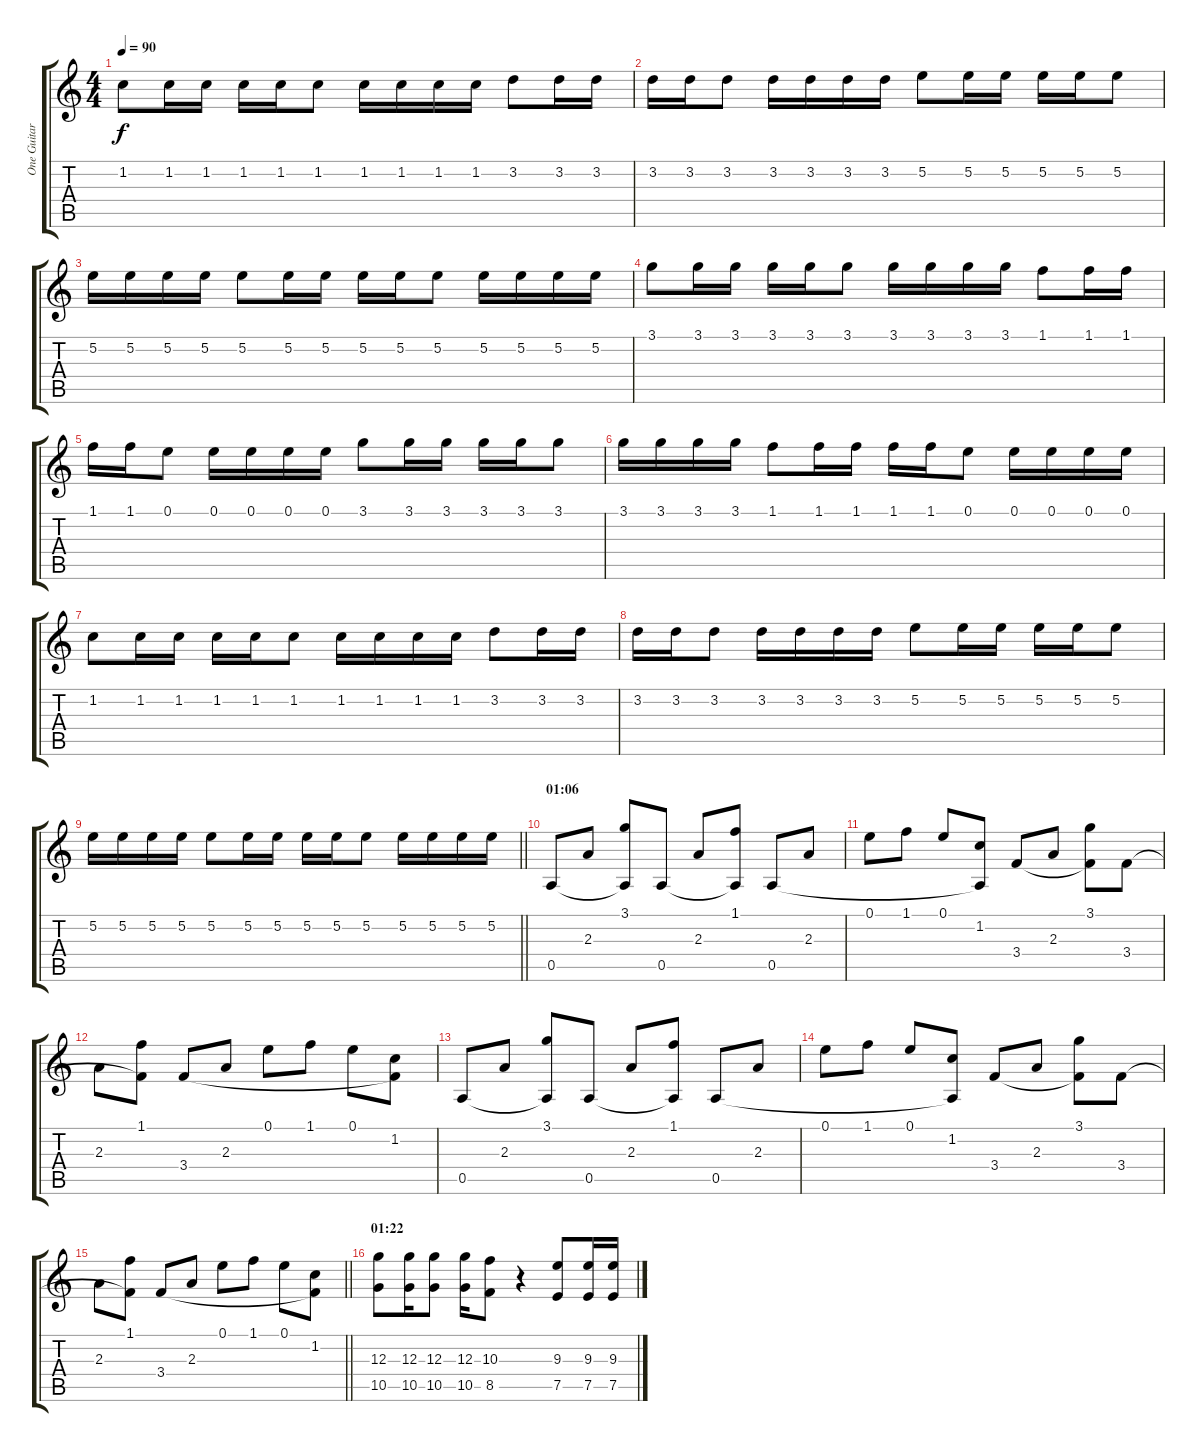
\track ("One Guitar (spare for tab)" "One Guitar") {instrument acousticguitarsteel}
\staff {score tabs}
\tuning (E4 B3 G3 D3 A2 E2) {hide}
\ts (4 4)
\tempo 90
\clef g2
\ks c
1.2.8{dy f} 1.2.16 1.2.16 1.2.16 1.2.16 1.2.8 1.2.16 1.2.16 1.2.16 1.2.16 3.2.8 3.2.16 3.2.16 |
3.2.16 3.2.16 3.2.8 3.2.16 3.2.16 3.2.16 3.2.16 5.2.8 5.2.16 5.2.16 5.2.16 5.2.16 5.2.8 |
5.2.16 5.2.16 5.2.16 5.2.16 5.2.8 5.2.16 5.2.16 5.2.16 5.2.16 5.2.8 5.2.16 5.2.16 5.2.16 5.2.16 |
3.1.8 3.1.16 3.1.16 3.1.16 3.1.16 3.1.8 3.1.16 3.1.16 3.1.16 3.1.16 1.1.8 1.1.16 1.1.16 |
1.1.16 1.1.16 0.1.8 0.1.16 0.1.16 0.1.16 0.1.16 3.1.8 3.1.16 3.1.16 3.1.16 3.1.16 3.1.8 |
3.1.16 3.1.16 3.1.16 3.1.16 1.1.8 1.1.16 1.1.16 1.1.16 1.1.16 0.1.8 0.1.16 0.1.16 0.1.16 0.1.16 |
1.2.8 1.2.16 1.2.16 1.2.16 1.2.16 1.2.8 1.2.16 1.2.16 1.2.16 1.2.16 3.2.8 3.2.16 3.2.16 |
3.2.16 3.2.16 3.2.8 3.2.16 3.2.16 3.2.16 3.2.16 5.2.8 5.2.16 5.2.16 5.2.16 5.2.16 5.2.8 |
\barLineRight lightlight
5.2.16 5.2.16 5.2.16 5.2.16 5.2.8 5.2.16 5.2.16 5.2.16 5.2.16 5.2.8 5.2.16 5.2.16 5.2.16 5.2.16 |
\section ("" "01:06")
0.5.8 2.3.8 (3.1 0.5{t}).8 0.5.8 2.3.8 (1.1 0.5{t}).8 0.5.8 2.3.8 |
0.1.8 1.1.8 0.1.8 (1.2 0.5{t}).8 3.4.8 2.3.8 (3.1 3.4{t}).8 3.4.8 |
2.3.8 (1.1 3.4{t}).8 3.4.8 2.3.8 0.1.8 1.1.8 0.1.8 (1.2 3.4{t}).8 |
0.5.8 2.3.8 (3.1 0.5{t}).8 0.5.8 2.3.8 (1.1 0.5{t}).8 0.5.8 2.3.8 |
0.1.8 1.1.8 0.1.8 (1.2 0.5{t}).8 3.4.8 2.3.8 (3.1 3.4{t}).8 3.4.8 |
\barLineRight lightlight
2.3.8 (1.1 3.4{t}).8 3.4.8 2.3.8 0.1.8 1.1.8 0.1.8 (1.2 3.4{t}).8 |
\section ("" "01:22")
(12.3 10.5).8 (12.3 10.5).16 (12.3 10.5).8 (12.3 10.5).16 (10.3 8.5).8 r.4 (9.3 7.5).8 (9.3 7.5).16 (9.3 7.5).16
